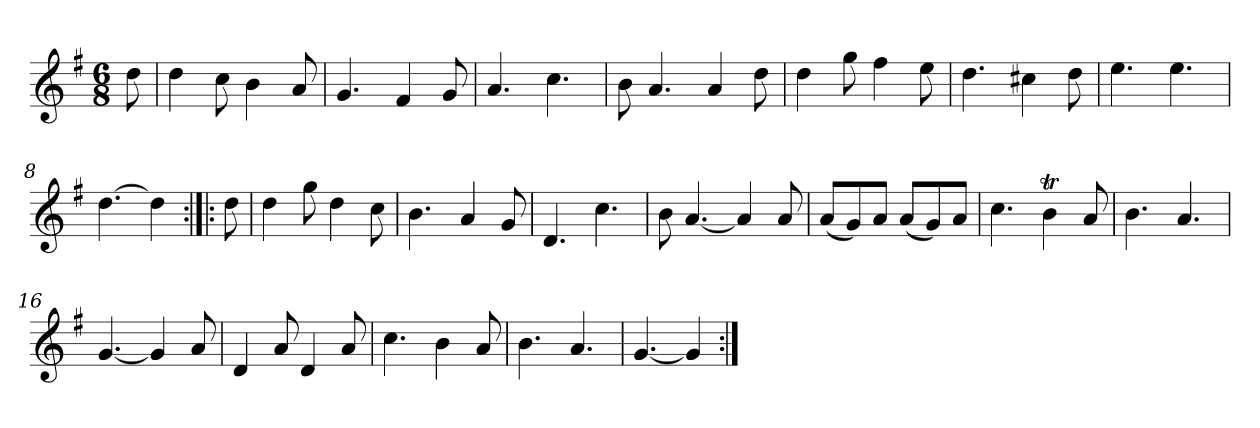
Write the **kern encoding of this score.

**kern
*part1
*staff1
*clefG2
*k[f#]
*G:
*M6/8
*MM120
=
8dd
=1
4dd
8cc
4b
8a
=2
4.g
4f#
8g
=3
4.a
4.cc
=4
8b
4.a
4a
8dd
=5
4dd
8gg
4ff#
8ee
=6
4.dd
4cc#X
8dd
=7
4.ee
4.ee
=8
[4.dd
4dd]
=:|!|:
8dd
=9
4dd
8gg
4dd
8cc
=10
4.b
4a
8g
=11
4.d
4.cc
=12
8b
[4.a
4a]
8a
=13
(8a/L
8g/)
8a/J
(8a/L
8g/)
8a/J
=14
4.cc
4bt
8a
=15
4.b
4.a
=16
[4.g
4g]
8a
=17
4d
8a
4d
8a
=18
4.cc
4b
8a
=19
4.b
4.a
=20
[4.g
4g]
=:|!
*-
